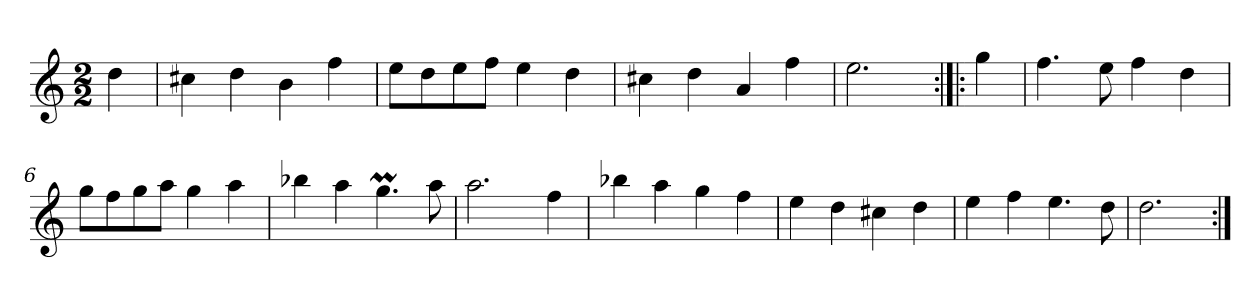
**kern
*part1
*staff1
*clefG2
*k[]
*D:dor
*M2/2
*MM120
=
4dd
=1
4cc#X
4dd
4b
4ff
=2
8ee\L
8dd\
8ee\
8ff\J
4ee
4dd
=3
4cc#X
4dd
4a
4ff
=4
2.ee
=:|!|:
4gg
=5
4.ff
8ee
4ff
4dd
=6
8gg\L
8ff\
8gg\
8aa\J
4gg
4aa
=7
4bb-X
4aa
4.ggM
8aa
=8
2.aa
4ff
=9
4bb-X
4aa
4gg
4ff
=10
4ee
4dd
4cc#X
4dd
=11
4ee
4ff
4.ee
8dd
=12
2.dd
=:|!
*-
